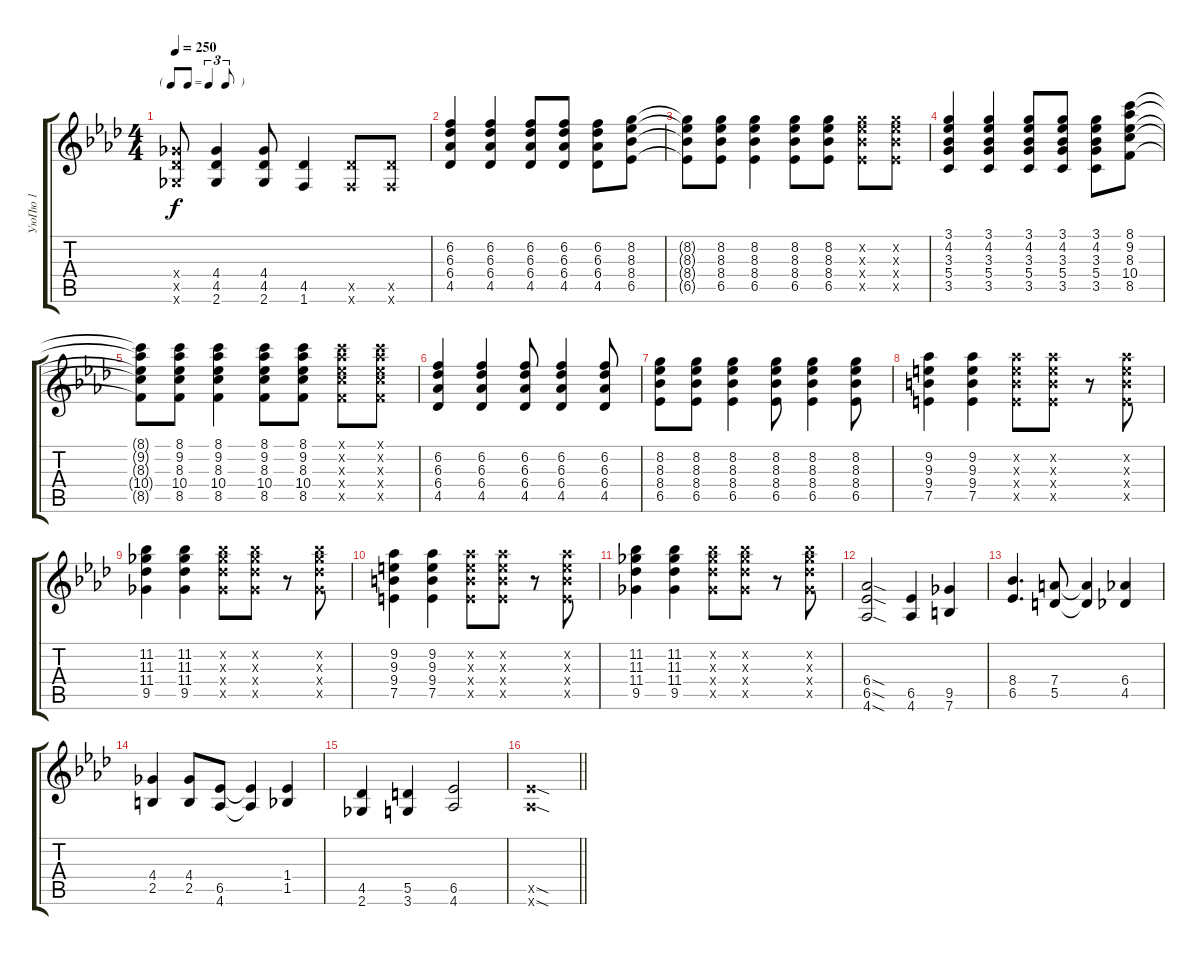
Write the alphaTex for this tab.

\track ("УюПю 1" "УюПю 1") {instrument overdrivenguitar}
\staff {score tabs}
\tuning (E4 B3 G3 D3 A2 E2) {hide}
\ts (4 4)
\tf triplet8th
\tempo 250
\clef g2
\ks ab
(4.4{x} 4.5{x} 2.6{x}).8{dy f} (4.4 4.5 2.6).4 (4.4 4.5 2.6).8 (4.5 1.6).4 (4.5{x} 1.6{x}).8 (4.5{x} 1.6{x}).8 |
(6.2 6.3 6.4 4.5).4 (6.2 6.3 6.4 4.5).4 (6.2 6.3 6.4 4.5).8 (6.2 6.3 6.4 4.5).8 (6.2 6.3 6.4 4.5).8 (8.2 8.3 8.4 6.5).8 |
(8.2{t} 8.3{t} 8.4{t} 6.5{t}).8 (8.2 8.3 8.4 6.5).8 (8.2 8.3 8.4 6.5).4 (8.2 8.3 8.4 6.5).8 (8.2 8.3 8.4 6.5).8 (8.2{x} 8.3{x} 8.4{x} 6.5{x}).8 (8.2{x} 8.3{x} 8.4{x} 6.5{x}).8 |
(3.1 4.2 3.3 5.4 3.5).4 (3.1 4.2 3.3 5.4 3.5).4 (3.1 4.2 3.3 5.4 3.5).8 (3.1 4.2 3.3 5.4 3.5).8 (3.1 4.2 3.3 5.4 3.5).8 (8.1 9.2 8.3 10.4 8.5).8 |
(8.1{t} 9.2{t} 8.3{t} 10.4{t} 8.5{t}).8 (8.1 9.2 8.3 10.4 8.5).8 (8.1 9.2 8.3 10.4 8.5).4 (8.1 9.2 8.3 10.4 8.5).8 (8.1 9.2 8.3 10.4 8.5).8 (8.1{x} 9.2{x} 8.3{x} 10.4{x} 8.5{x}).8 (8.1{x} 9.2{x} 8.3{x} 10.4{x} 8.5{x}).8 |
(6.2 6.3 6.4 4.5).4 (6.2 6.3 6.4 4.5).4 (6.2 6.3 6.4 4.5).8 (6.2 6.3 6.4 4.5).4 (6.2 6.3 6.4 4.5).8 |
(8.2 8.3 8.4 6.5).8 (8.2 8.3 8.4 6.5).8 (8.2 8.3 8.4 6.5).4 (8.2 8.3 8.4 6.5).8 (8.2 8.3 8.4 6.5).4 (8.2 8.3 8.4 6.5).8 |
(9.2 9.3 9.4 7.5).4 (9.2 9.3 9.4 7.5).4 (9.2{x} 9.3{x} 9.4{x} 7.5{x}).8 (9.2{x} 9.3{x} 9.4{x} 7.5{x}).8 r.8 (9.2{x} 9.3{x} 9.4{x} 7.5{x}).8 |
(11.2 11.3 11.4 9.5).4 (11.2 11.3 11.4 9.5).4 (11.2{x} 11.3{x} 11.4{x} 9.5{x}).8 (11.2{x} 11.3{x} 11.4{x} 9.5{x}).8 r.8 (11.2{x} 11.3{x} 11.4{x} 9.5{x}).8 |
(9.2 9.3 9.4 7.5).4 (9.2 9.3 9.4 7.5).4 (9.2{x} 9.3{x} 9.4{x} 7.5{x}).8 (9.2{x} 9.3{x} 9.4{x} 7.5{x}).8 r.8 (9.2{x} 9.3{x} 9.4{x} 7.5{x}).8 |
(11.2 11.3 11.4 9.5).4 (11.2 11.3 11.4 9.5).4 (11.2{x} 11.3{x} 11.4{x} 9.5{x}).8 (11.2{x} 11.3{x} 11.4{x} 9.5{x}).8 r.8 (11.2{x} 11.3{x} 11.4{x} 9.5{x}).8 |
(6.4{sod} 6.5{sod} 4.6{sod}).2 (6.5 4.6).4 (9.5 7.6).4 |
(8.4 6.5).4{d} (7.4 5.5).8 (7.4{t} 5.5{t}).4 (6.4 4.5).4 |
(4.4 2.5).4 (4.4 2.5).8 (6.5 4.6).8 (6.5{t} 4.6{t}).4 (1.4 1.5).4 |
(4.5 2.6).4 (5.5 3.6).4 (6.5 4.6).2 |
\barLineRight lightlight
(6.5{sod x} 4.6{sod x}).1
